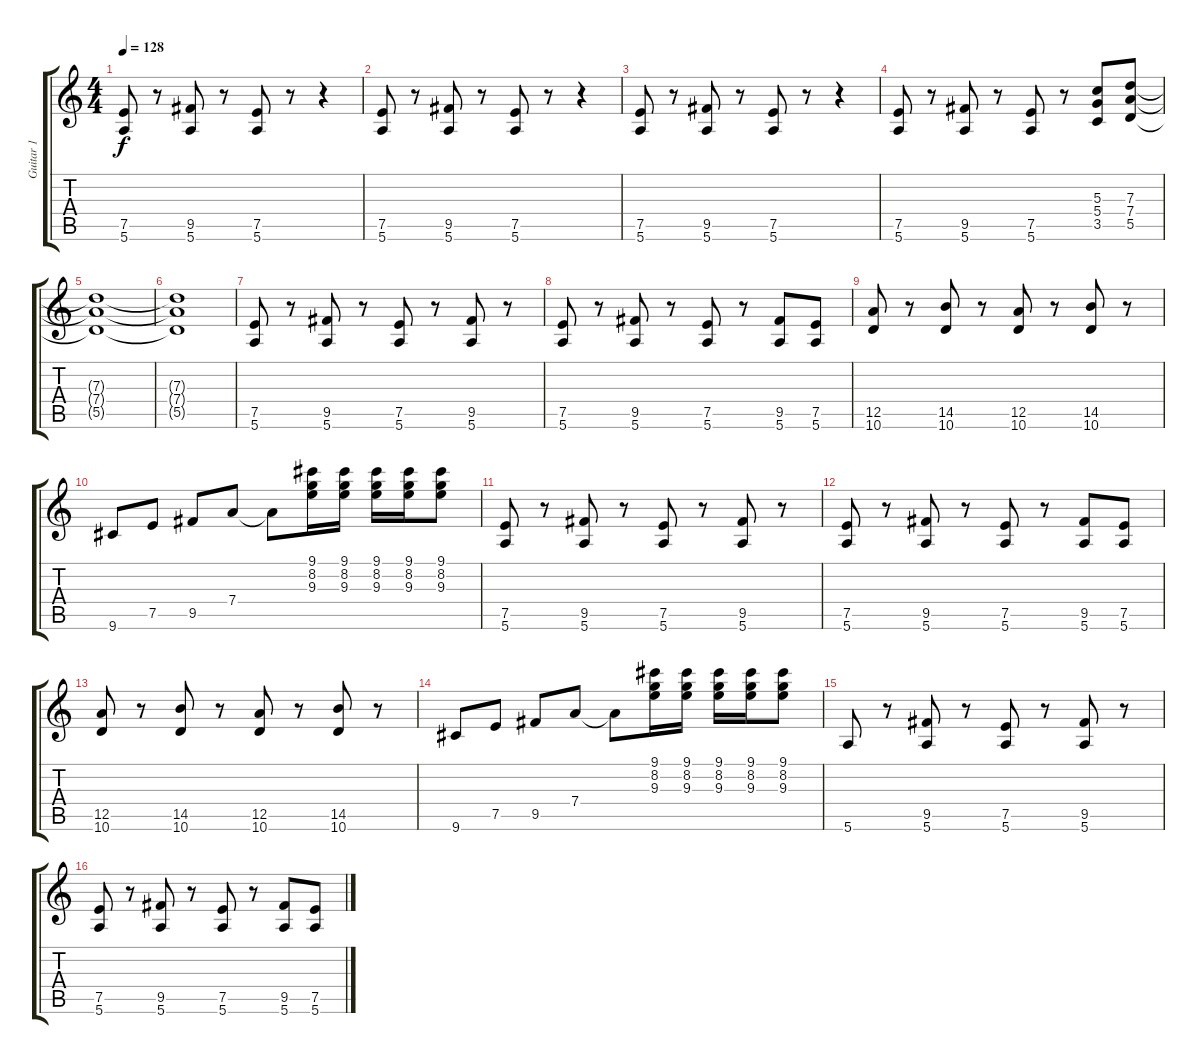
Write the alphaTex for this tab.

\track ("Guitar 1" "Guitar 1") {instrument electricguitarclean}
\staff {score tabs}
\tuning (E4 B3 G3 D3 A2 E2) {hide}
\ts (4 4)
\tempo 128
\clef g2
\ks c
(7.5 5.6).8{dy f} r.8 (9.5 5.6).8 r.8 (7.5 5.6).8 r.8 r.4 |
(7.5 5.6).8 r.8 (9.5 5.6).8 r.8 (7.5 5.6).8 r.8 r.4 |
(7.5 5.6).8 r.8 (9.5 5.6).8 r.8 (7.5 5.6).8 r.8 r.4 |
(7.5 5.6).8 r.8 (9.5 5.6).8 r.8 (7.5 5.6).8 r.8 (5.3 5.4 3.5).8 (7.3 7.4 5.5).8 |
(7.3{t} 7.4{t} 5.5{t}).1 |
(7.3{t} 7.4{t} 5.5{t}).1 |
(7.5 5.6).8 r.8 (9.5 5.6).8 r.8 (7.5 5.6).8 r.8 (9.5 5.6).8 r.8 |
(7.5 5.6).8 r.8 (9.5 5.6).8 r.8 (7.5 5.6).8 r.8 (9.5 5.6).8 (7.5 5.6).8 |
(12.5 10.6).8 r.8 (14.5 10.6).8 r.8 (12.5 10.6).8 r.8 (14.5 10.6).8 r.8 |
9.6.8 7.5.8 9.5.8 7.4.8 7.4{t}.8 (9.1 8.2 9.3).16 (9.1 8.2 9.3).16 (9.1 8.2 9.3).16 (9.1 8.2 9.3).16 (9.1 8.2 9.3).8 |
(7.5 5.6).8 r.8 (9.5 5.6).8 r.8 (7.5 5.6).8 r.8 (9.5 5.6).8 r.8 |
(7.5 5.6).8 r.8 (9.5 5.6).8 r.8 (7.5 5.6).8 r.8 (9.5 5.6).8 (7.5 5.6).8 |
(12.5 10.6).8 r.8 (14.5 10.6).8 r.8 (12.5 10.6).8 r.8 (14.5 10.6).8 r.8 |
9.6.8 7.5.8 9.5.8 7.4.8 7.4{t}.8 (9.1 8.2 9.3).16 (9.1 8.2 9.3).16 (9.1 8.2 9.3).16 (9.1 8.2 9.3).16 (9.1 8.2 9.3).8 |
5.6.8 r.8 (9.5 5.6).8 r.8 (7.5 5.6).8 r.8 (9.5 5.6).8 r.8 |
(7.5 5.6).8 r.8 (9.5 5.6).8 r.8 (7.5 5.6).8 r.8 (9.5 5.6).8 (7.5 5.6).8
